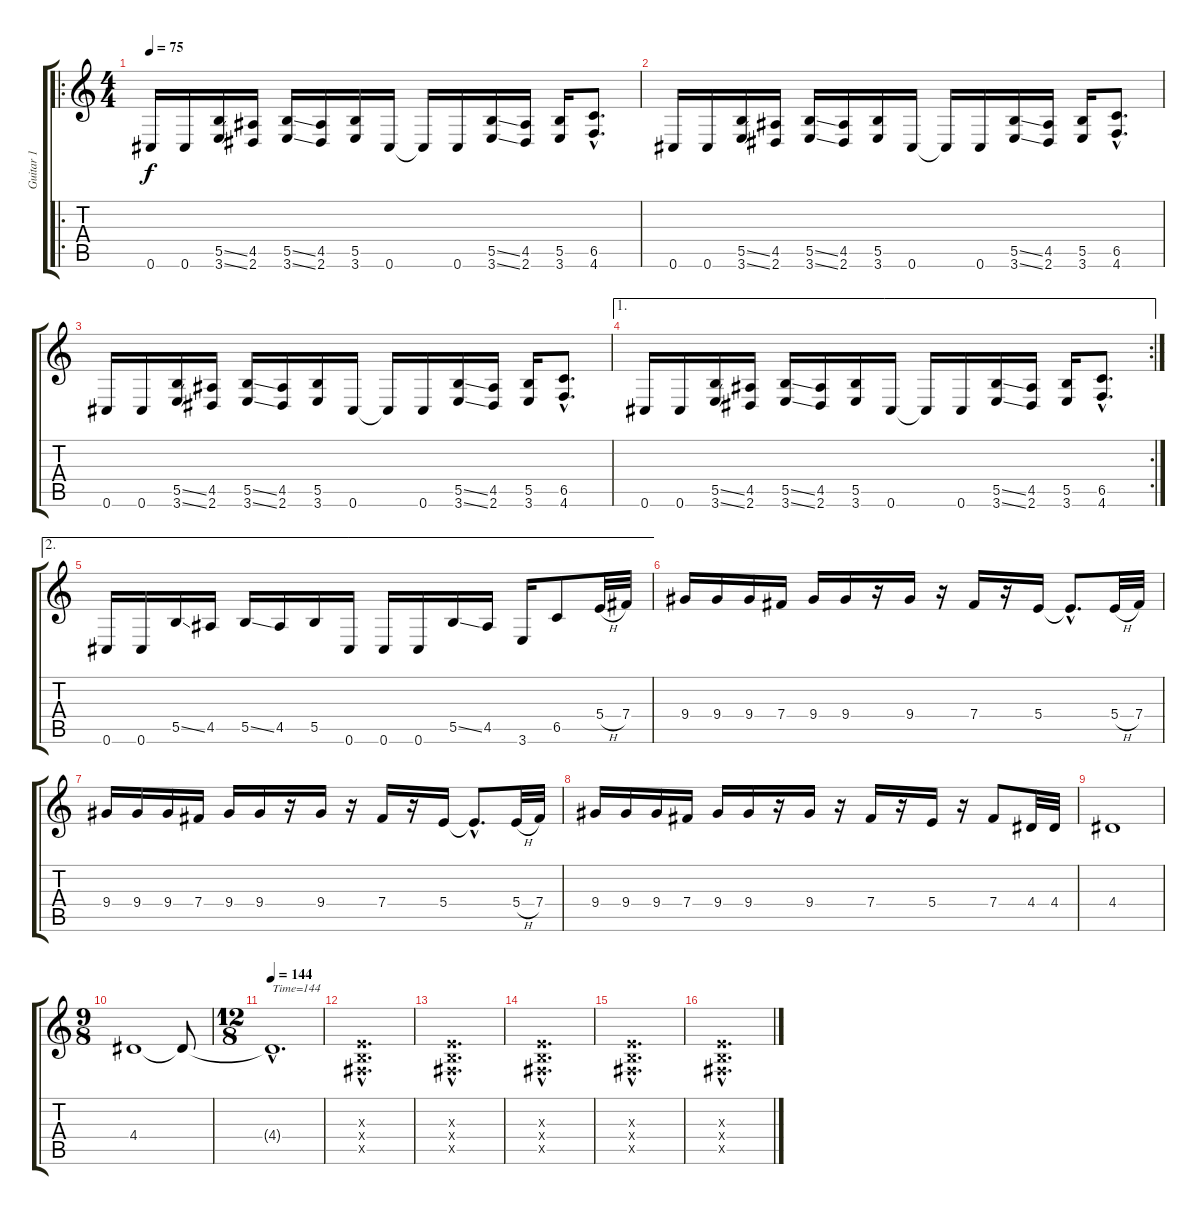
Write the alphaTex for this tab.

\track ("Guitar 1" "Guitar 1") {instrument distortionguitar}
\staff {score tabs}
\tuning (Db4 Ab3 E3 B2 Gb2 Db2) {hide}
\ro
\ts (4 4)
\tempo 75
\clef g2
\ks c
0.6.16{dy f} 0.6.16 (5.5{ss} 3.6{ss}).16 (4.5 2.6).16 (5.5{ss} 3.6{ss}).16 (4.5 2.6).16 (5.5 3.6).16 0.6.16 0.6{t}.16 0.6.16 (5.5{ss} 3.6{ss}).16 (4.5 2.6).16 (5.5 3.6).16 (6.5{hac} 4.6{hac}).8{d} |
0.6.16 0.6.16 (5.5{ss} 3.6{ss}).16 (4.5 2.6).16 (5.5{ss} 3.6{ss}).16 (4.5 2.6).16 (5.5 3.6).16 0.6.16 0.6{t}.16 0.6.16 (5.5{ss} 3.6{ss}).16 (4.5 2.6).16 (5.5 3.6).16 (6.5{hac} 4.6{hac}).8{d} |
0.6.16 0.6.16 (5.5{ss} 3.6{ss}).16 (4.5 2.6).16 (5.5{ss} 3.6{ss}).16 (4.5 2.6).16 (5.5 3.6).16 0.6.16 0.6{t}.16 0.6.16 (5.5{ss} 3.6{ss}).16 (4.5 2.6).16 (5.5 3.6).16 (6.5{hac} 4.6{hac}).8{d} |
\ae 1
\rc 2
0.6.16 0.6.16 (5.5{ss} 3.6{ss}).16 (4.5 2.6).16 (5.5{ss} 3.6{ss}).16 (4.5 2.6).16 (5.5 3.6).16 0.6.16 0.6{t}.16 0.6.16 (5.5{ss} 3.6{ss}).16 (4.5 2.6).16 (5.5 3.6).16 (6.5{hac} 4.6{hac}).8{d} |
\ae 2
0.6.16 0.6.16 5.5{ss}.16 4.5.16 5.5{ss}.16 4.5.16 5.5.16 0.6.16 0.6.16 0.6.16 5.5{ss}.16 4.5.16 3.6.16 6.5.8 5.4{h}.32 7.4.32 |
9.4.16 9.4.16 9.4.16 7.4.16 9.4.16 9.4.16 r.16 9.4.16 r.16 7.4.16 r.16 5.4.16 5.4{hac t}.8{d} 5.4{h}.32 7.4.32 |
9.4.16 9.4.16 9.4.16 7.4.16 9.4.16 9.4.16 r.16 9.4.16 r.16 7.4.16 r.16 5.4.16 5.4{hac t}.8{d} 5.4{h}.32 7.4.32 |
9.4.16 9.4.16 9.4.16 7.4.16 9.4.16 9.4.16 r.16 9.4.16 r.16 7.4.16 r.16 5.4.16 r.16 7.4.8 4.4.32 4.4.32 |
4.4.1 |
\ts (9 8)
4.4.1 4.4{t}.8 |
\ts (12 8)
\tempo 144
4.4{hac t}.1{d txt "Time=144"} |
(0.3{hac x} 0.4{hac x} 0.5{hac x}).1{d} |
(0.3{hac x} 0.4{hac x} 0.5{hac x}).1{d} |
(0.3{hac x} 0.4{hac x} 0.5{hac x}).1{d} |
(0.3{hac x} 0.4{hac x} 0.5{hac x}).1{d} |
(0.3{hac x} 0.4{hac x} 0.5{hac x}).1{d}
